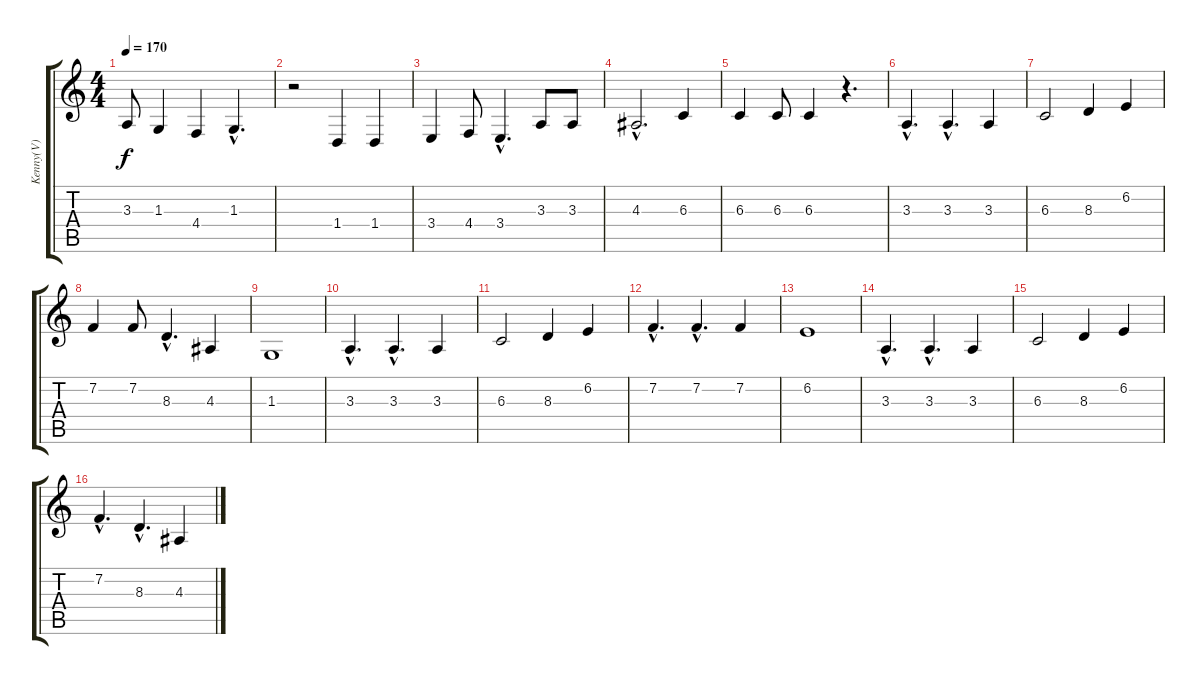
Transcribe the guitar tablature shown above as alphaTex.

\track ("Kenny(V)" "Kenny(V)") {instrument violin}
\staff {score tabs}
\tuning (Eb4 Bb3 Gb3 Db3 Ab2 Eb2) {hide}
\ts (4 4)
\tempo 170
\clef g2
\ks c
3.3.8{dy f} 1.3.4 4.4.4 1.3{hac}.4{d} |
r.2 1.4.4 1.4.4 |
3.4.4 4.4.8 3.4{hac}.4{d} 3.3.8 3.3.8 |
4.3{hac}.2{d} 6.3.4 |
6.3.4 6.3.8 6.3.4 r.4{d} |
3.3{hac}.4{d} 3.3{hac}.4{d} 3.3.4 |
6.3.2 8.3.4 6.2.4 |
7.2.4 7.2.8 8.3{hac}.4{d} 4.3.4 |
1.3.1 |
3.3{hac}.4{d} 3.3{hac}.4{d} 3.3.4 |
6.3.2 8.3.4 6.2.4 |
7.2{hac}.4{d} 7.2{hac}.4{d} 7.2.4 |
6.2.1 |
3.3{hac}.4{d} 3.3{hac}.4{d} 3.3.4 |
6.3.2 8.3.4 6.2.4 |
7.2{hac}.4{d} 8.3{hac}.4{d} 4.3.4
